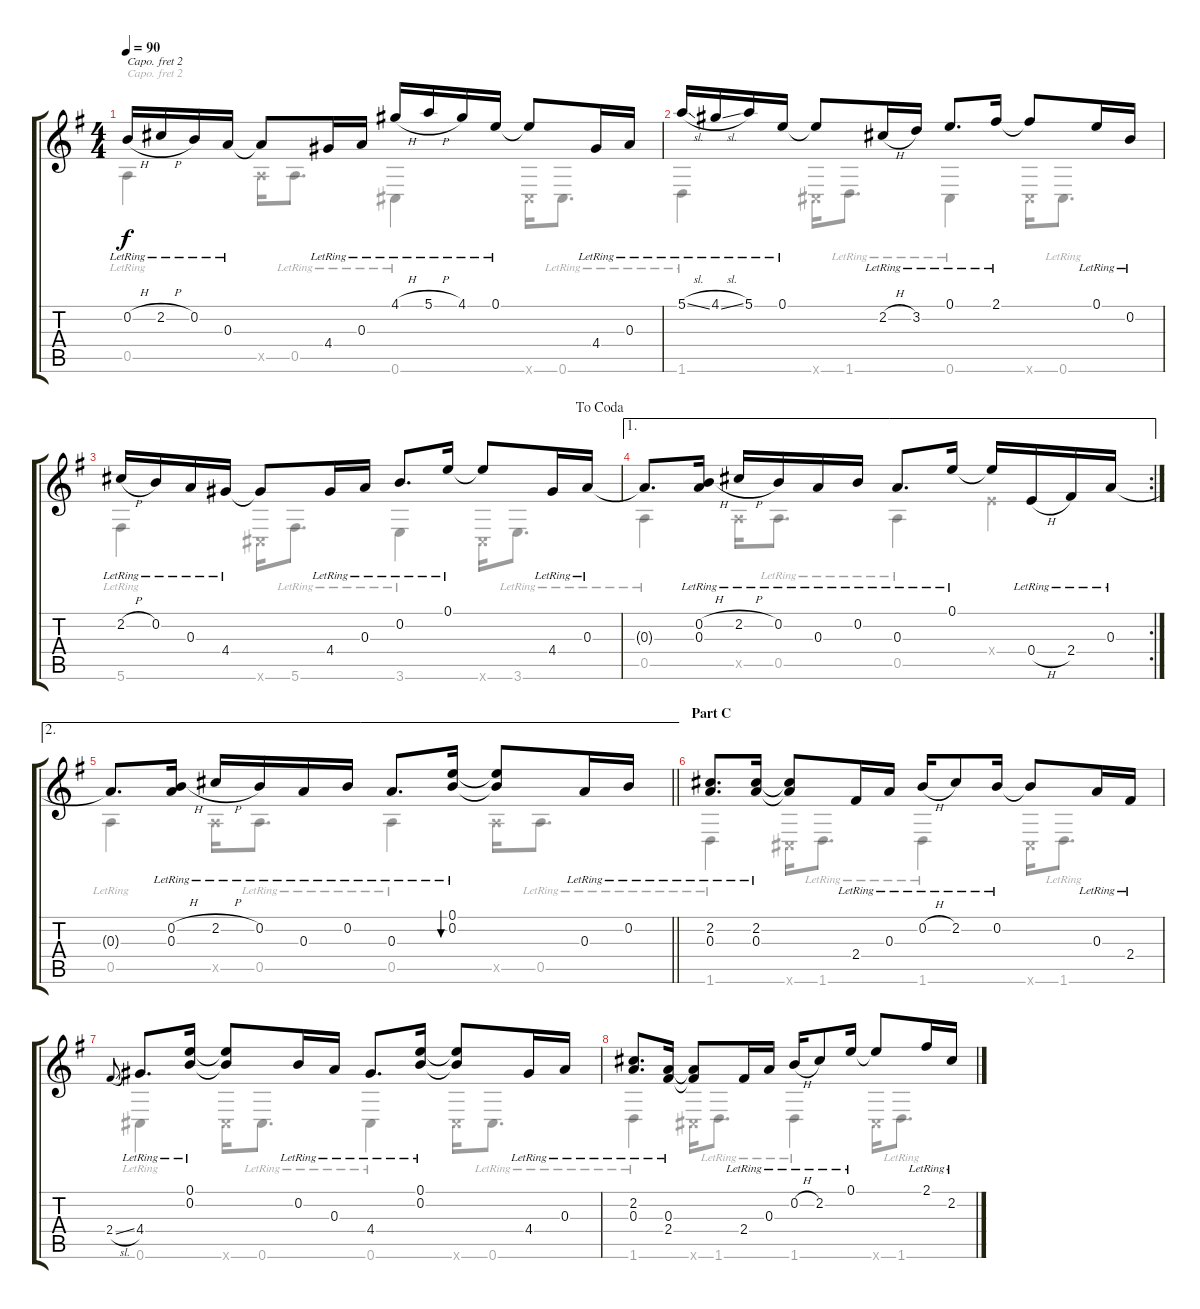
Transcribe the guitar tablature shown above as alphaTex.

\track "" {instrument acousticguitarsteel}
\staff {score tabs}
\capo 2
\tuning (D4 A3 G3 D3 G2 B1) {hide}
\voice
\ts (4 4)
\tempo 90
\clef g2
\ks g
0.2{h lr}.16{dy f} 2.2{h lr}.16 0.2{lr}.16 0.3{lr}.16 0.3{t}.8 4.4{lr}.16 0.3{lr}.16 4.1{h lr}.16 5.1{h lr}.16 4.1{lr}.16 0.1{lr}.16 0.1{t}.8 4.4{lr}.16 0.3{lr}.16 |
5.1{sl lr}.16 4.1{sl lr}.16 5.1{lr}.16 0.1{lr}.16 0.1{t}.8 2.2{h lr}.16 3.2{lr}.16 0.1{lr}.8{d} 2.1{lr}.16 2.1{t}.8 0.1{lr}.16 0.2{lr}.16 |
\jump dacoda
2.2{h lr}.16 0.2{lr}.16 0.3{lr}.16 4.4{lr}.16 4.4{t}.8 4.4{lr}.16 0.3{lr}.16 0.2{lr}.8{d} 0.1{lr}.16 0.1{t}.8 4.4{lr}.16 0.3{lr}.16 |
\ae 1
\rc 2
0.3{t}.8{d} (0.2{h lr} 0.3{lr}).16 2.2{h lr}.16 0.2{lr}.16 0.3{lr}.16 0.2{lr}.16 0.3{lr}.8{d} 0.1{lr}.16 0.1{t}.16 0.4{h lr}.16 2.4{lr}.16 0.3{lr}.16 |
\ae 2
\barLineRight lightlight
0.3{t}.8{d} (0.2{h lr} 0.3{lr}).16 2.2{h lr}.16 0.2{lr}.16 0.3{lr}.16 0.2{lr}.16 0.3{lr}.8{d} (0.1{lr} 0.2{lr}).16{bu 60} (0.1{t} 0.2{t}).8 0.3{lr}.16 0.2{lr}.16 |
\section ("" "Part C")
(2.2{lr} 0.3{lr}).8{d} (2.2{lr} 0.3{lr}).16 (2.2{t} 0.3{t}).8 2.4{lr}.16 0.3{lr}.16 0.2{h lr}.16 2.2{lr}.8 0.2{lr}.16 0.2{t}.8 0.3{lr}.16 2.4{lr}.16 |
2.4{sl}.8{gr onbeat} 4.4{lr}.8{d} (0.1{lr} 0.2{lr}).16 (0.1{t} 0.2{t}).8 0.2{lr}.16 0.3{lr}.16 4.4{lr}.8{d} (0.1{lr} 0.2{lr}).16 (0.1{t} 0.2{t}).8 4.4{lr}.16 0.3{lr}.16 |
(2.2{lr} 0.3{lr}).8{d} (0.3{lr} 2.4{lr}).16 (0.3{t} 2.4{t}).8 2.4{lr}.16 0.3{lr}.16 0.2{h lr}.16 2.2{lr}.8 0.1{lr}.16 0.1{t}.8 2.1{lr}.16 2.2{lr}.16
\voice
\clef g2
\ottava regular
\simile none
\ks g
0.5{lr}.4{dy f} 0.5{x}.16 0.5{lr}.8{d} 0.6{lr}.4 0.6{x}.16 0.6{lr}.8{d} |
1.6{lr}.4 0.6{x}.16 1.6{lr}.8{d} 0.6{lr}.4 0.6{x}.16 0.6{lr}.8{d} |
5.6{lr}.4 0.6{x}.16 5.6{lr}.8{d} 3.6{lr}.4 0.6{x}.16 3.6{lr}.8{d} |
0.5{lr}.4 0.5{x}.16 0.5{lr}.8{d} 0.5{lr}.4 0.4{x}.4 |
\barLineRight lightlight
0.5{lr}.4 0.5{x}.16 0.5{lr}.8{d} 0.5{lr}.4 0.5{x}.16 0.5{lr}.8{d} |
1.6{lr}.4 0.6{x}.16 1.6{lr}.8{d} 1.6{lr}.4 0.6{x}.16 1.6{lr}.8{d} |
0.6{lr}.4 0.6{x}.16 0.6{lr}.8{d} 0.6{lr}.4 0.6{x}.16 0.6{lr}.8{d} |
1.6{lr}.4 0.6{x}.16 1.6{lr}.8{d} 1.6{lr}.4 0.6{x}.16 1.6{lr}.8{d}
